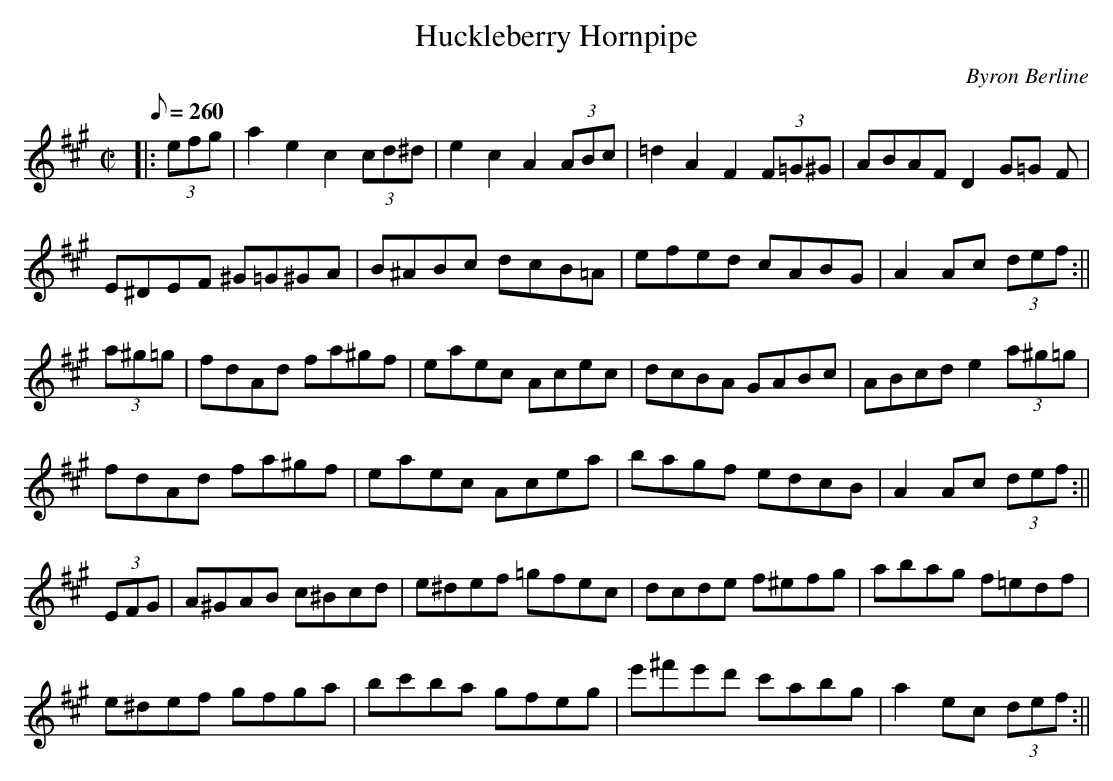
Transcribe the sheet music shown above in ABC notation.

X:1
T:Huckleberry Hornpipe
M:C|
L:1/8
Q:260
C:Byron Berline
K:A
K:
K:
|:(3efg|a2 e2 c2 (3cd^d|e2 c2 A2 (3ABc |=d2 A2 F2 (3F=G^G|ABAF D2 (3G=G^
F|!
E^DEF ^G=G^GA|B^ABc dcB=A| efed cABG|A2 Ac (3def:||!
(3a^g=g|fdAd fa^gf|eaec Acec|dcBA GABc|ABcd e2(3a^g=g|!
fdAd fa^gf|eaec Acea|bagf edcB|A2 Ac (3def:||!
(3EFG|A^GAB c^Bcd|e^def  =gfec|dcde f^efg|abag f=edf|!
e^def gfga|bc'ba gfeg|e'^f'e'd' c'abg|a2 ec (3def:||!
